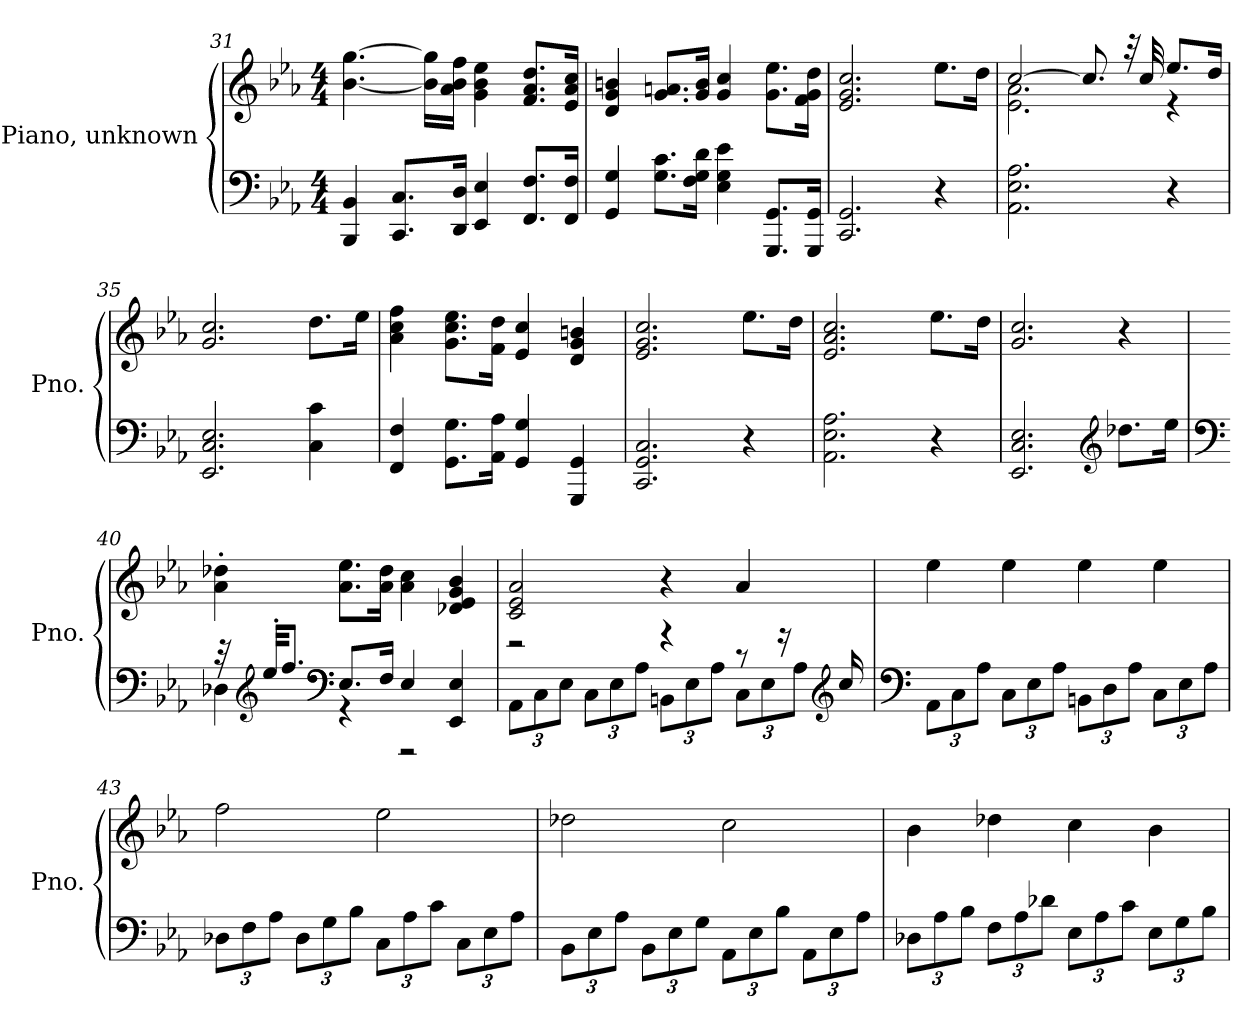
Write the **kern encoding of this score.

**kern	**kern
*part1	*part1
*staff2	*staff1
*I"Piano, unknown	*
*I'Pno.	*
*clefF4	*clefG2
*k[b-e-a-]	*k[b-e-a-]
*M4/4	*M4/4
=31	=31
4BBB-/ 4BB-/	[4.b-\ [4.gg\
8.CC/ 8.C/L	.
.	16b-\] 16gg\]LL
16DD/ 16D/Jk	16a-\ 16b-\ 16ff\JJ
4EE-/ 4E-/	4g\ 4b-\ 4ee-\
8.FF/ 8.F/L	8.f/ 8.a-/ 8.dd/L
16FF/ 16F/Jk	16e-/ 16a-/ 16cc/Jk
!!LO:LB:g=z
=32	=32
4GG/ 4G/	4d/ 4g/ 4bn/
8.G\ 8.c\L	8.g/ 8.an/L
16F\ 16G\ 16d\Jk	16g/ 16b/Jk
4E-\ 4G\ 4e-\	4g/ 4cc/
8.GGG/ 8.GG/L	8.g\ 8.ee-\L
16GGG/ 16GG/Jk	16f\ 16g\ 16dd\Jk
=33	=33
2.CC/ 2.GG/	2.e-/ 2.g/ 2.cc/
4r	8.ee-\L
.	16dd\Jk
=34	=34
*	*^
2.AA-\ 2.E-\ 2.A-\	[2cc/	2.e-\ 2.a-\
.	8.cc/]	.
.	32r	.
.	32cc/	.
4r	8.ee-/L	4r
.	16dd/Jk	.
*	*v	*v
=35	=35
2.EE-/ 2.C/ 2.E-/	2.g/ 2.cc/
4C\ 4c\	8.dd\L
.	16ee-\Jk
=36	=36
4FF/ 4F/	4a-\ 4cc\ 4ff\
8.GG\ 8.G\L	8.g\ 8.cc\ 8.ee-\L
16AA-\ 16A-\Jk	16f\ 16dd\Jk
4GG/ 4G/	4e-/ 4cc/
4GGG/ 4GG/	4d/ 4g/ 4bn/
=37	=37
2.CC/ 2.GG/ 2.C/	2.e-/ 2.g/ 2.cc/
4r	8.ee-\L
.	16dd\Jk
!!LO:LB:g=z
=38	=38
2.AA-\ 2.E-\ 2.A-\	2.e-/ 2.a-/ 2.cc/
4r	8.ee-\L
.	16dd\Jk
=39	=39
2.EE-/ 2.C/ 2.E-/	2.g/ 2.cc/
*clefG2	*
8.dd-X\L	4r
16ee-\Jk	.
=40	=40
*clefF4	*
*^	*
32r	4D-X\	4a-\' 4dd-X\'
*clefG2	*	*
32ee-'/KKL	.	.
8.ff/J	.	.
*clefF4	*	*
8.E-/L	4r	8.a-\ 8.ee-\L
16F/Jk	.	16a-\ 16dd-\Jk
4E-/	2r	4a-\ 4cc\
4EE-/ 4E-/	.	4d-X/ 4e-/ 4g/ 4b-/
=41	=41	=41
*	*Xbrackettup	*
2r	12AA-\L	2c/ 2e-/ 2a-/
.	12C\	.
.	12E-\J	.
.	12C\L	.
.	12E-\	.
.	12A-\J	.
4r	12BBn\L	4r
.	12E-\	.
.	12A-\J	.
8r	12C\L	4a-/
.	12E-\	.
16r	.	.
.	12A-\J	.
*clefG2	*	*
16cc/	.	.
*v	*v	*
!!LO:LB:g=z
=42	=42
*clefF4	*
12AA-\L	4ee-\
12C\	.
12A-\J	.
12C\L	4ee-\
12E-\	.
12A-\J	.
12BBn\L	4ee-\
12D\	.
12A-\J	.
12C\L	4ee-\
12E-\	.
12A-\J	.
=43	=43
12D-X\L	2ff\
12F\	.
12A-\J	.
12D-\L	.
12G\	.
12B-\J	.
12C\L	2ee-\
12A-\	.
12c\J	.
12C\L	.
12E-\	.
12A-\J	.
=44	=44
12BB-\L	2dd-X\
12E-\	.
12A-\J	.
12BB-\L	.
12E-\	.
12G\J	.
12AA-\L	2cc\
12E-\	.
12B-\J	.
12AA-\L	.
12E-\	.
12A-\J	.
!!LO:LB:g=z
=45	=45
12D-X\L	4b-\
12A-\	.
12B-\J	.
12F\L	4dd-X\
12A-\	.
12d-X\J	.
12E-\L	4cc\
12A-\	.
12c\J	.
12E-\L	4b-\
12G\	.
12B-\J	.
=	=
*-	*-
